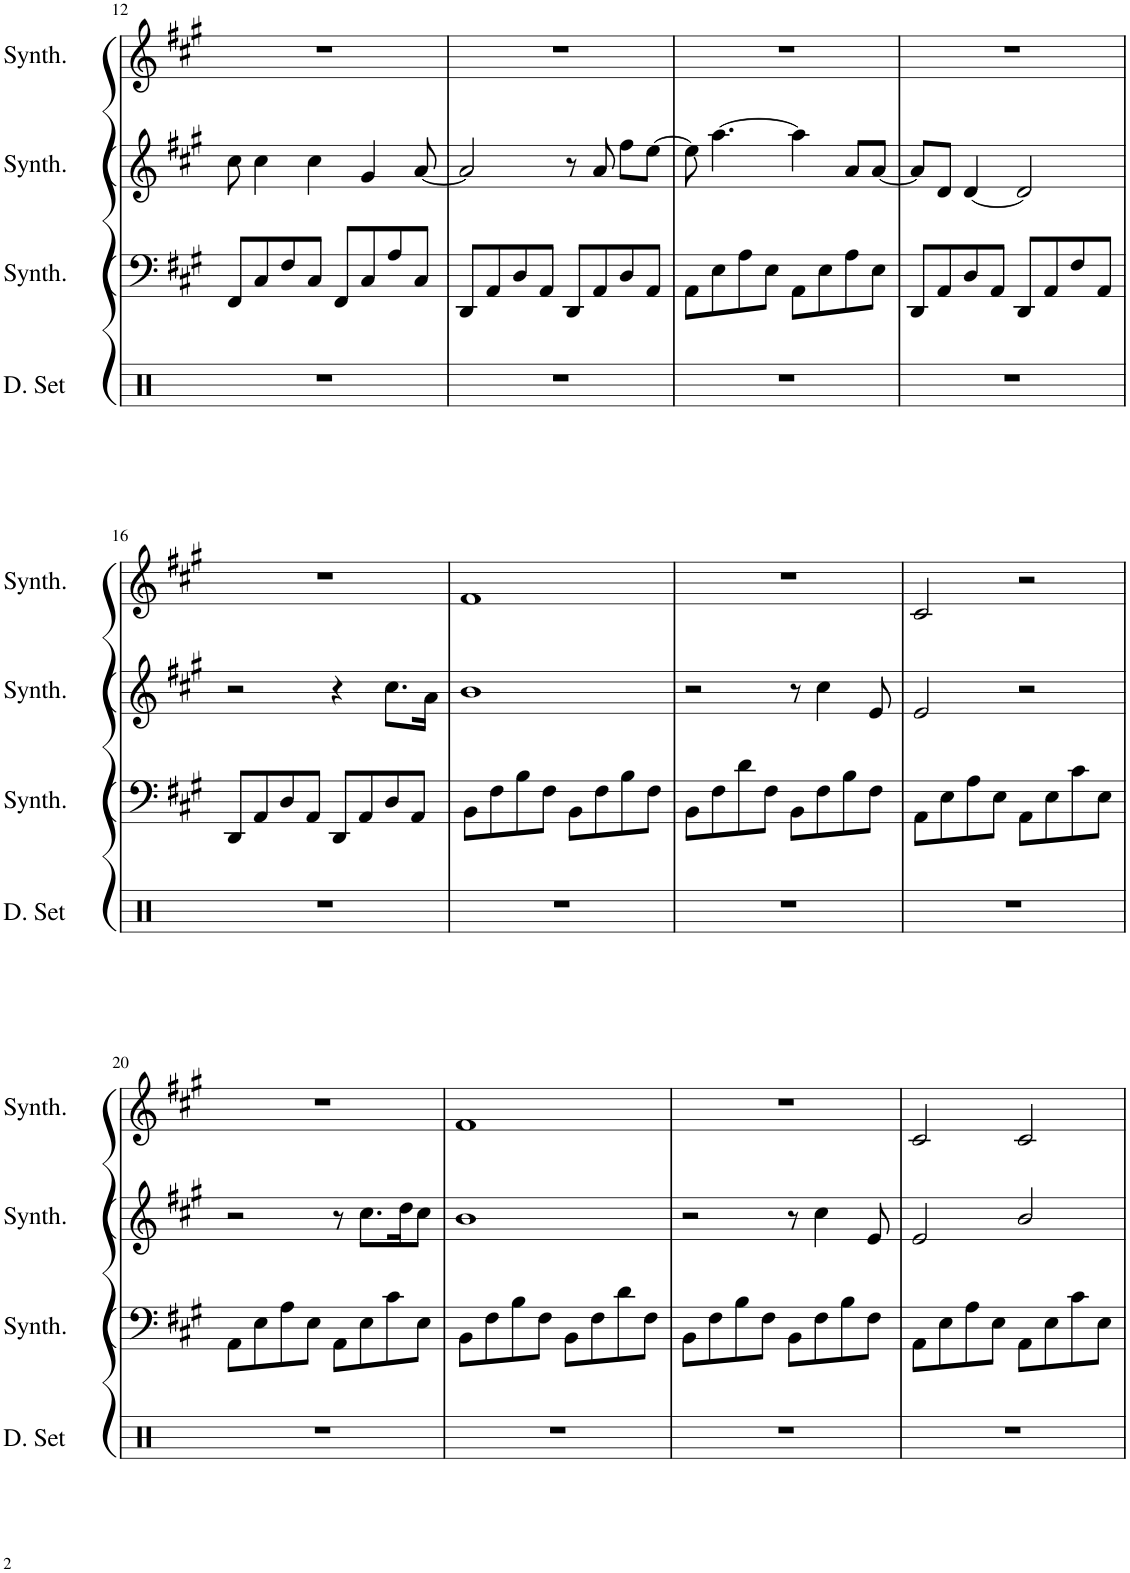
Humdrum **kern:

**kern	**kern	**kern	**kern
*part4	*part3	*part2	*part1
*staff4	*staff3	*staff2	*staff1
*I"Drumset	*I"Saw Synthesizer	*I"Square Synthesizer	*I"Square Synthesizer
*I'D. Set	*I'Synth.	*I'Synth.	*I'Synth.
!!LO:PB:g=z
*clefX	*clefF4	*clefG2	*clefG2
*k[]	*k[f#c#g#]	*k[f#c#g#]	*k[f#c#g#]
*M2/2	*M2/2	*M2/2	*M2/2
=12	=12	=12	=12
1r	8FF#/L	8cc#\	1r
.	8C#/	4cc#\	.
.	8F#/	.	.
.	8C#/J	4cc#\	.
.	8FF#/L	.	.
.	8C#/	4g#/	.
.	8A/	.	.
.	8C#/J	[<8a/	.
=13	=13	=13	=13
1r	8DD/L	2a/]	1r
.	8AA/	.	.
.	8D/	.	.
.	8AA/J	.	.
.	8DD/L	8r	.
.	8AA/	8a/	.
.	8D/	8ff#\L	.
.	8AA/J	[>8ee\J	.
=14	=14	=14	=14
1r	8AA\L	8ee\]	1r
.	8E\	[>4.aa\	.
.	8A\	.	.
.	8E\J	.	.
.	8AA\L	4aa\]	.
.	8E\	.	.
.	8A\	8a/L	.
.	8E\J	[<8a/J	.
=15	=15	=15	=15
1r	8DD/L	8a/L]	1r
.	8AA/	8d/J	.
.	8D/	[<4d/	.
.	8AA/J	.	.
.	8DD/L	2d/]	.
.	8AA/	.	.
.	8F#/	.	.
.	8AA/J	.	.
!!LO:LB:g=z
=16	=16	=16	=16
1r	8DD/L	2r	1r
.	8AA/	.	.
.	8D/	.	.
.	8AA/J	.	.
.	8DD/L	4r	.
.	8AA/	.	.
.	8D/	8.cc#\L	.
.	8AA/J	.	.
.	.	16a\Jk	.
=17	=17	=17	=17
1r	8BB\L	1b	1f#
.	8F#\	.	.
.	8B\	.	.
.	8F#\J	.	.
.	8BB\L	.	.
.	8F#\	.	.
.	8B\	.	.
.	8F#\J	.	.
=18	=18	=18	=18
1r	8BB\L	2r	1r
.	8F#\	.	.
.	8d\	.	.
.	8F#\J	.	.
.	8BB\L	8r	.
.	8F#\	4cc#\	.
.	8B\	.	.
.	8F#\J	8e/	.
=19	=19	=19	=19
1r	8AA\L	2e/	2c#/
.	8E\	.	.
.	8A\	.	.
.	8E\J	.	.
.	8AA\L	2r	2r
.	8E\	.	.
.	8c#\	.	.
.	8E\J	.	.
!!LO:LB:g=z
=20	=20	=20	=20
1r	8AA\L	2r	1r
.	8E\	.	.
.	8A\	.	.
.	8E\J	.	.
.	8AA\L	8r	.
.	8E\	8.cc#\L	.
.	8c#\	.	.
.	.	16dd\K	.
.	8E\J	8cc#\J	.
=21	=21	=21	=21
1r	8BB\L	1b	1f#
.	8F#\	.	.
.	8B\	.	.
.	8F#\J	.	.
.	8BB\L	.	.
.	8F#\	.	.
.	8d\	.	.
.	8F#\J	.	.
=22	=22	=22	=22
1r	8BB\L	2r	1r
.	8F#\	.	.
.	8B\	.	.
.	8F#\J	.	.
.	8BB\L	8r	.
.	8F#\	4cc#\	.
.	8B\	.	.
.	8F#\J	8e/	.
=23	=23	=23	=23
1r	8AA\L	2e/	2c#/
.	8E\	.	.
.	8A\	.	.
.	8E\J	.	.
.	8AA\L	2b/	2c#/
.	8E\	.	.
.	8c#\	.	.
.	8E\J	.	.
=	=	=	=
*-	*-	*-	*-
